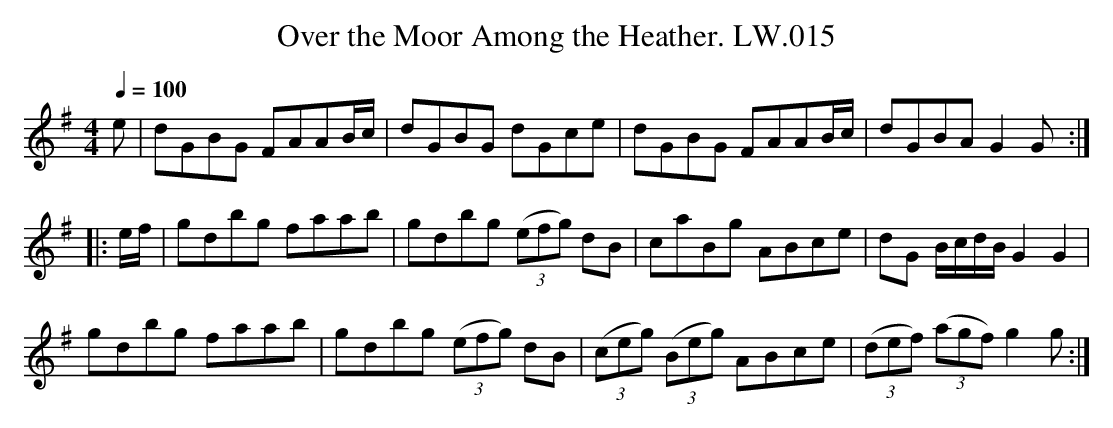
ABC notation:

X:1
T:Over the Moor Among the Heather. LW.015
M:4/4
L:1/8
Q:1/4=100
K:G
e | dGBG FAAB/c/ | dGBG dGce |  dGBG FAAB/c/ | dGBA G2 G :|
|: e/f/ | gdbg faab | gdbg ((3efg) dB | caBg ABce | dG B/c/d/B/ G2 G2 |
gdbg faab | gdbg ((3efg) dB | ((3ceg) ((3Beg) ABce | ((3def) ((3agf) g2 g :|
